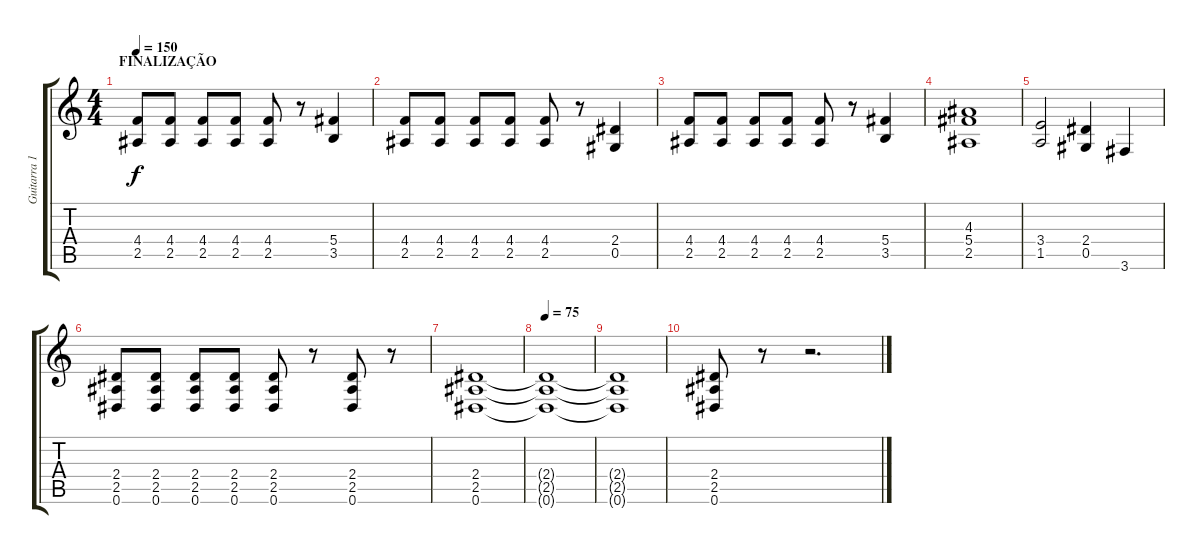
\track ("Guitarra 1" "Guitarra 1") {instrument distortionguitar}
\staff {score tabs}
\tuning (Eb4 Bb3 Gb3 Db3 Ab2 Eb2) {hide}
\ts (4 4)
\section ("" "FINALIZAÇÃO")
\tempo 150
\clef g2
\ks c
(4.4 2.5).8{dy f} (4.4 2.5).8 (4.4 2.5).8 (4.4 2.5).8 (4.4 2.5).8 r.8 (5.4 3.5).4 |
(4.4 2.5).8 (4.4 2.5).8 (4.4 2.5).8 (4.4 2.5).8 (4.4 2.5).8 r.8 (2.4 0.5).4 |
(4.4 2.5).8 (4.4 2.5).8 (4.4 2.5).8 (4.4 2.5).8 (4.4 2.5).8 r.8 (5.4 3.5).4 |
(4.3 5.4 2.5).1 |
(3.4 1.5).2 (2.4 0.5).4 3.6.4 |
(2.4 2.5 0.6).8 (2.4 2.5 0.6).8 (2.4 2.5 0.6).8 (2.4 2.5 0.6).8 (2.4 2.5 0.6).8 r.8 (2.4 2.5 0.6).8 r.8 |
(2.4 2.5 0.6).1 |
\tempo 75
(2.4{t} 2.5{t} 0.6{t}).1 |
(2.4{t} 2.5{t} 0.6{t}).1 |
(2.4 2.5 0.6).8 r.8 r.2{d}
